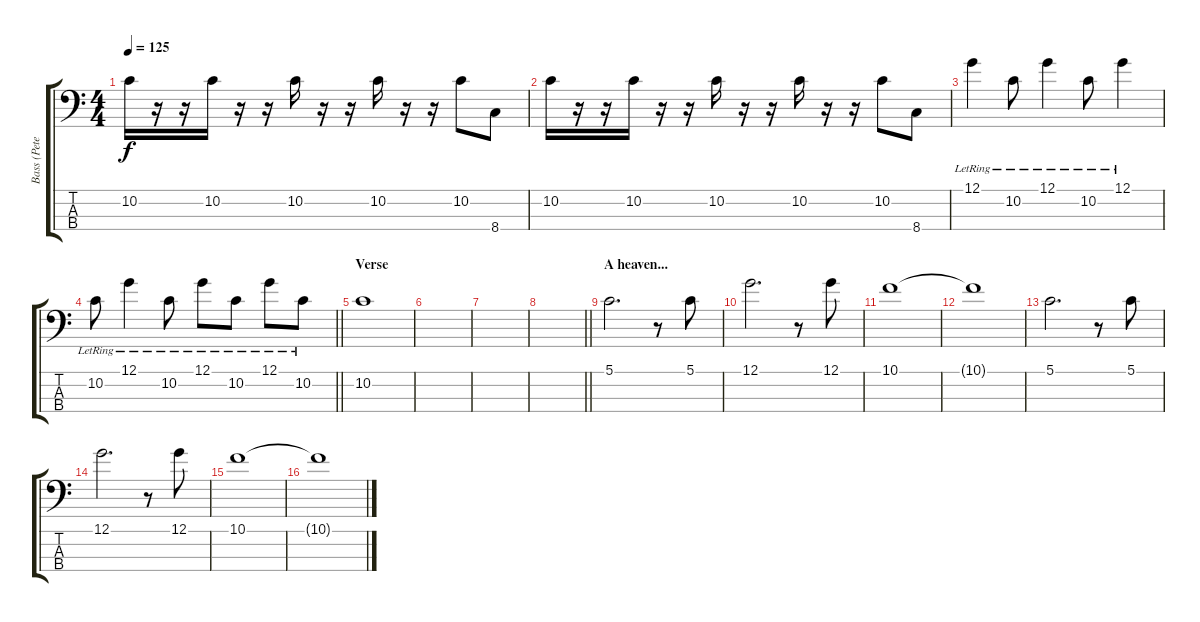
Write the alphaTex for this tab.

\track ("Bass (Peter Hook)" "Bass (Pete") {instrument electricbasspick}
\staff {score tabs}
\tuning (G2 D2 A1 E1) {hide}
\ts (4 4)
\tempo 125
\clef f4
\ks c
10.2.16{dy f} r.16 r.16 10.2.16 r.16 r.16 10.2.16 r.16 r.16 10.2.16 r.16 r.16 10.2.8 8.4.8 |
10.2.16 r.16 r.16 10.2.16 r.16 r.16 10.2.16 r.16 r.16 10.2.16 r.16 r.16 10.2.8 8.4.8 |
12.1{lr}.4 10.2{lr}.8 12.1{lr}.4 10.2{lr}.8 12.1{lr}.4 |
\barLineRight lightlight
10.2{lr}.8 12.1{lr}.4 10.2{lr}.8 12.1{lr}.8 10.2{lr}.8 12.1{lr}.8 10.2{lr}.8 |
\section ("" "Verse")
10.2.1 |
|
|
\barLineRight lightlight
|
\section ("" "A heaven...")
5.1.2{d} r.8 5.1.8 |
12.1.2{d} r.8 12.1.8 |
10.1.1 |
10.1{t}.1 |
5.1.2{d} r.8 5.1.8 |
12.1.2{d} r.8 12.1.8 |
10.1.1 |
10.1{t}.1
